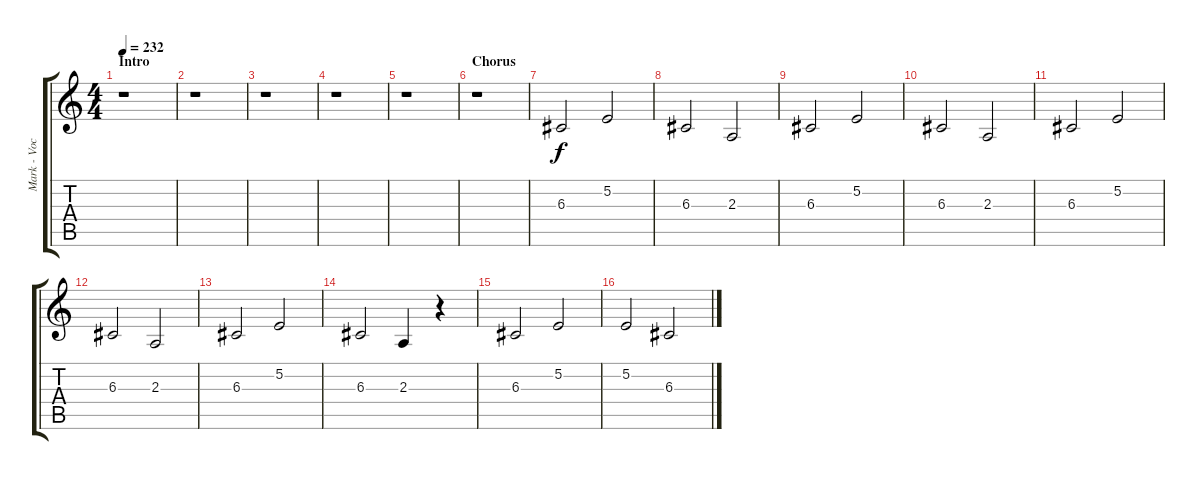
\track ("Mark - Vocals" "Mark - Voc") {instrument altosax}
\staff {score tabs}
\tuning (E4 B3 G3 D3 A2 E2) {hide}
\ts (4 4)
\section ("" "Intro")
\tempo 232
\clef g2
\ks c
r.1{dy f instrument altosax} |
r.1 |
r.1 |
r.1 |
r.1 |
\section ("" "Chorus")
r.1 |
6.3.2 5.2.2 |
6.3.2 2.3.2 |
6.3.2 5.2.2 |
6.3.2 2.3.2 |
6.3.2 5.2.2 |
6.3.2 2.3.2 |
6.3.2 5.2.2 |
6.3.2 2.3.4 r.4 |
6.3.2 5.2.2 |
5.2.2 6.3.2
